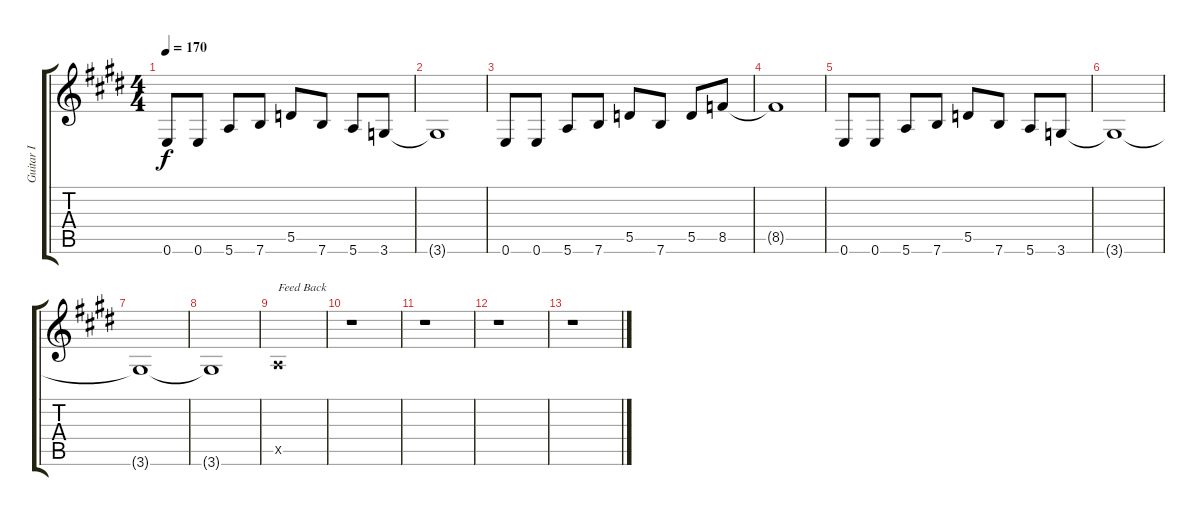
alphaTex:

\track ("Guitar I" "Guitar I") {instrument overdrivenguitar}
\staff {score tabs}
\tuning (E4 B3 G3 D3 A2 E2) {hide}
\ts (4 4)
\tempo 170
\clef g2
\ks e
0.6.8{dy f} 0.6.8 5.6.8 7.6.8 5.5.8 7.6.8 5.6.8 3.6.8 |
3.6{t}.1 |
0.6.8 0.6.8 5.6.8 7.6.8 5.5.8 7.6.8 5.5.8 8.5.8 |
8.5{t}.1 |
0.6.8 0.6.8 5.6.8 7.6.8 5.5.8 7.6.8 5.6.8 3.6.8 |
3.6{t}.1 |
3.6{t}.1 |
3.6{t}.1 |
0.5{x}.1{txt "Feed Back"} |
r.1 |
r.1 |
r.1 |
r.1
